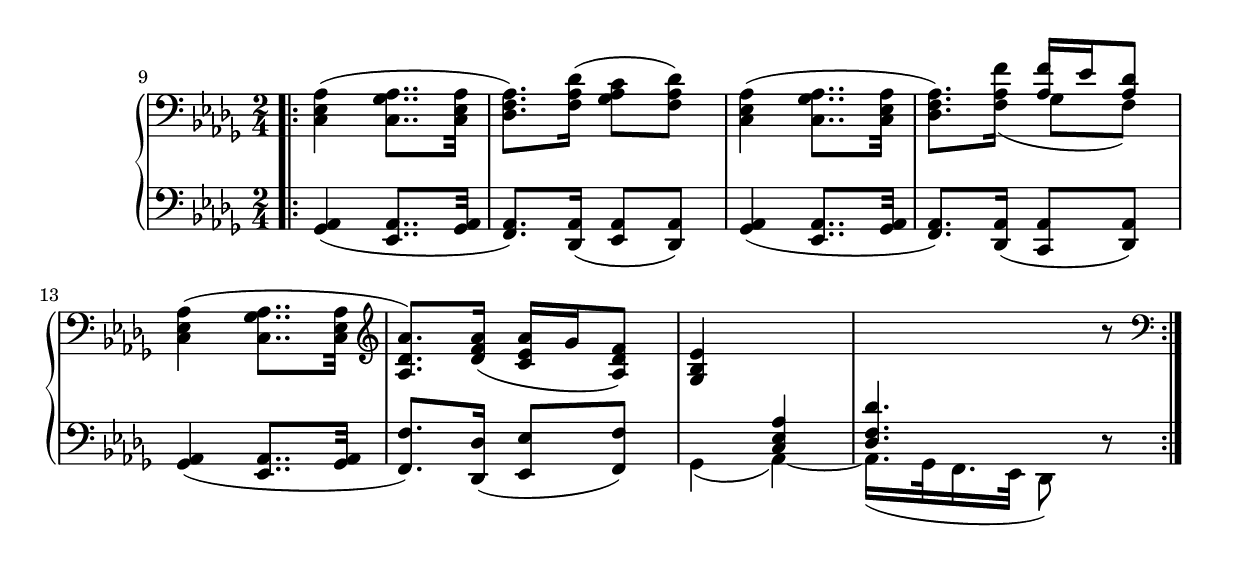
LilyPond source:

%% DO NOT EDIT this file manually; it is automatically
%% generated from LSR http://lsr.di.unimi.it
%% Make any changes in LSR itself, or in Documentation/snippets/new/ ,
%% and then run scripts/auxiliar/makelsr.py
%%
%% This file is in the public domain.
\version "2.18.0"

\header {
  lsrtags = "headword"

  texidoc = "
Repeats headword

"
  doctitle = "Repeats headword"
} % begin verbatim

% Beethoven, Op. 57
% Piano sonata 23 - Dem Grafen Franz von Brunswick Gewidmet
% Movt II, Andante con moto
% Measures 9 - 16

\include "english.ly"

\new PianoStaff <<

   \new Staff = RH {
      \clef bass
      \key df \major
      \time 2/4
      \set Score.currentBarNumber = #9
      \bar ".|:"
      <af ef c>4 (
      <af gf c>8..
      <af ef c>32
      |
      <af f df>8. )
      <df' af f>16 (
      <c' af gf>8
      <df' af f>8 )
      |
      <af ef c>4 (
      <af gf c>8..
      <af ef c>32
      |
      <af f df>8. )
      \slurDown
      <f' af f>16 (
      <<
         {
            \voiceTwo
            gf8
            f8 )
         }
         \new Voice {
            \voiceOne
            <f' af>16
            ef'16
            <df' af>8
         }
      >>
      \oneVoice
      |
      <af ef c>4 (
      <af gf c>8..
      <af ef c>32
      \clef treble
      |
      <af' df' af>8. )
      <af' f' df'>16 (
      <af' ef' c'>16
      gf'16
      <f' df' af>8 )
      |
      \slurUp
      <ef' bf gf>4
      \change Staff = LH
      \voiceOne
      <af ef c>4
      |
      <df' f df>4.
      \change Staff = RH
      \oneVoice
      r8
      \clef bass
      \bar ":|."
   }

   \new Staff = LH {
      \clef bass
      \key df \major
      \time 2/4
      <af, gf,>4 (
      <af, ef,>8..
      <af, gf,>32
      |
      <af, f,>8. )
      <af, df,>16 (
      <af, ef,>8
      <af, df,>8 )
      |
      <af, gf,>4 (
      <af, ef,>8..
      <af, gf,>32
      |
      <af, f,>8. )
      <af, df,>16 (
      <af, c,>8
      <af, df,> )
      |
      <af, gf,>4 (
      <af, ef,>8..
      <af, gf,>32
      |
      <f f,>8. )
      <df df,>16 (
      <ef ef,>8
      <f f,>8 )
      |
      \voiceTwo
      gf,4  (
      af,4 ~ )
      |
      af,16. [ (
      gf,32
      f,16.
      ef,32 ]
      df,8 )
      \oneVoice
      r8
   }

>>
